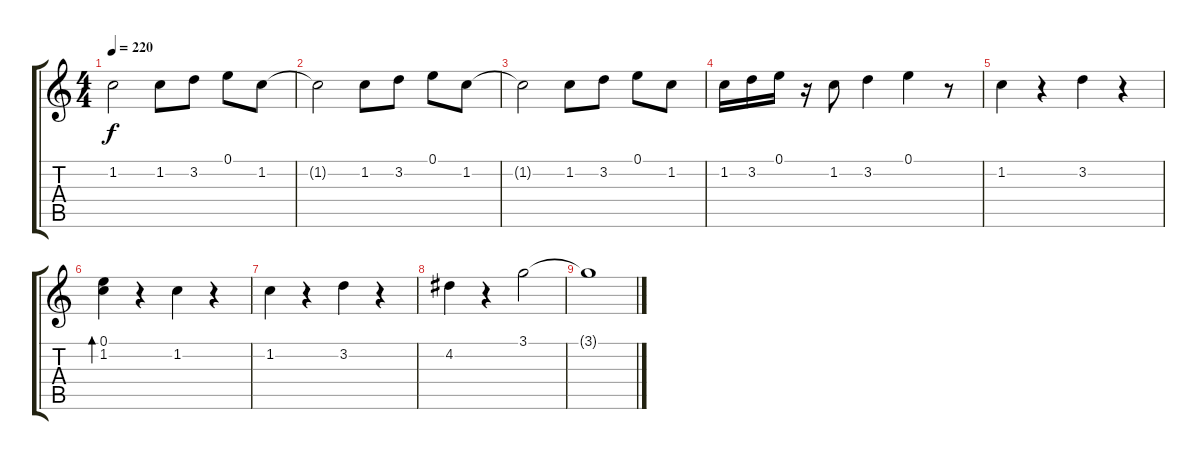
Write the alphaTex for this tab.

\track "" {instrument acousticguitarsteel}
\staff {score tabs}
\tuning (E4 B3 G3 D3 A2 E2) {hide}
\ts (4 4)
\tempo 220
\clef g2
\ks c
1.2.2{dy f} 1.2.8 3.2.8 0.1.8 1.2.8 |
1.2{t}.2 1.2.8 3.2.8 0.1.8 1.2.8 |
1.2{t}.2 1.2.8 3.2.8 0.1.8 1.2.8 |
1.2.16 3.2.16 0.1.16 r.16 1.2.8 3.2.4 0.1.4 r.8 |
1.2.4 r.4 3.2.4 r.4 |
(0.1 1.2).4{bd 480} r.4 1.2.4 r.4 |
1.2.4 r.4 3.2.4 r.4 |
4.2.4 r.4 3.1.2 |
3.1{t}.1
